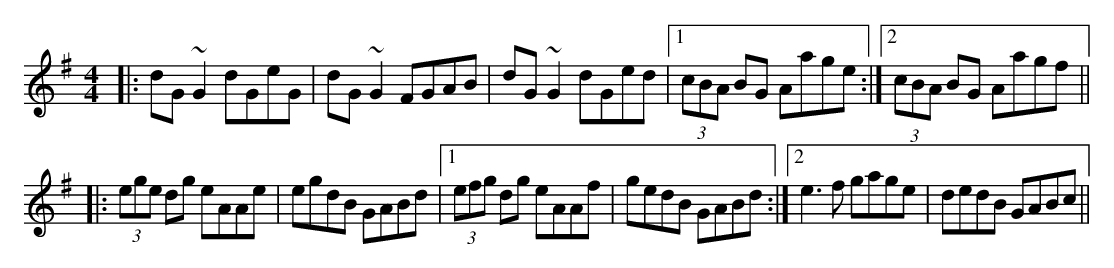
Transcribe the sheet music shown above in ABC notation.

X:1
M:4/4
K:G
|:dG~G2 dGeG|dG~G2 FGAB|dG~G2 dGed|1 (3cBA BG Aage:|2 (3cBA BG Aagf||
|:(3ege dg eAAe|egdB GABd|1 (3efg dg eAAf|gedB GABd:|2 e3f gage|dedB GABc||
